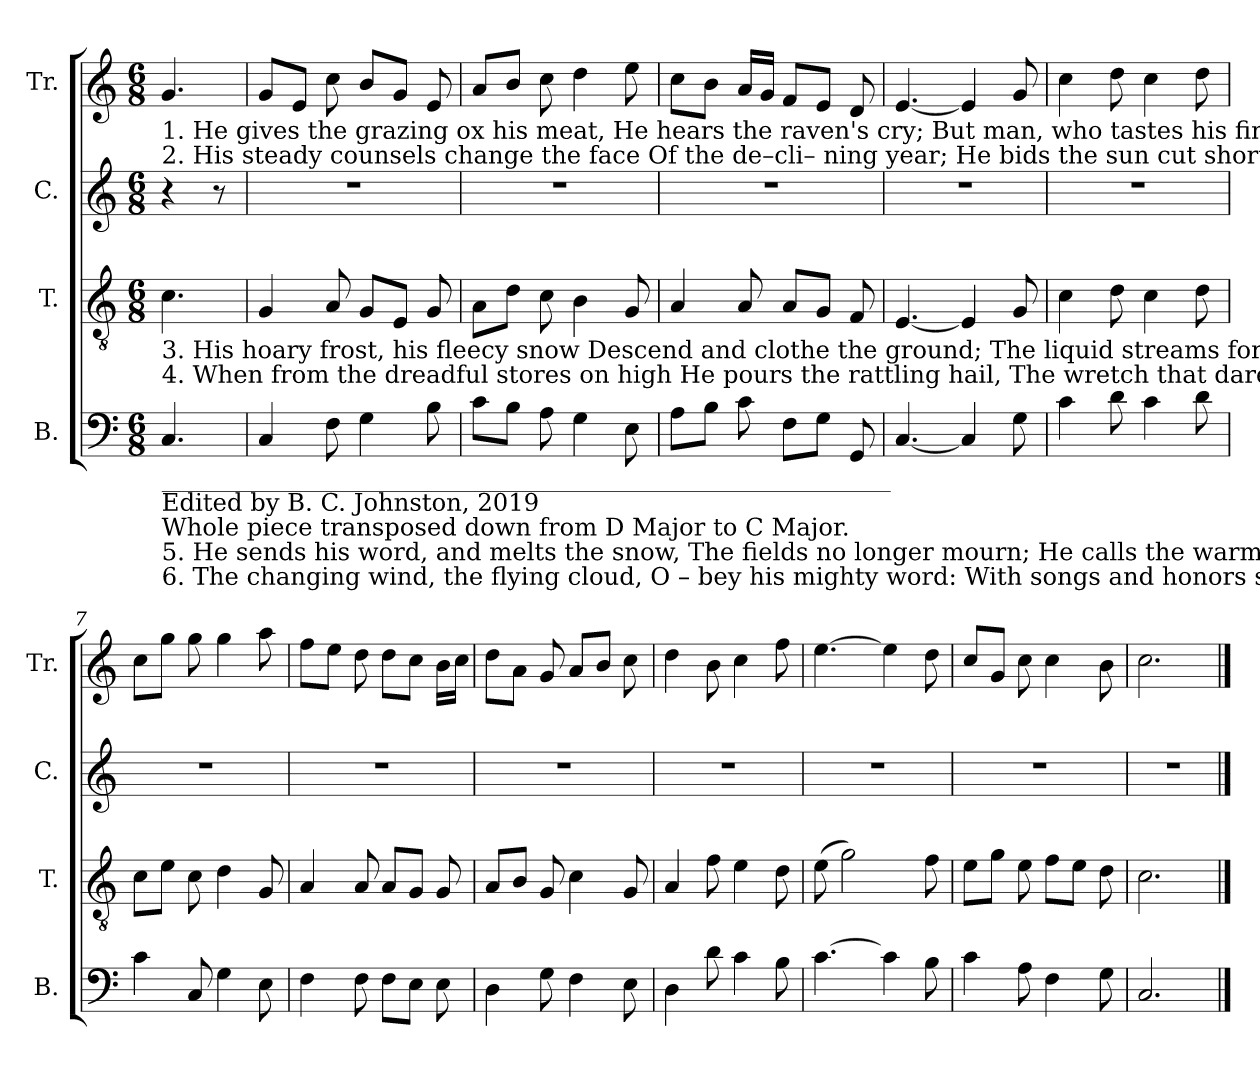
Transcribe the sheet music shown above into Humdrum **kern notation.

**kern	**kern	**kern	**kern
*part4	*part3	*part2	*part1
*staff4	*staff3	*staff2	*staff1
*I"B.	*I"T.	*I"C.	*I"Tr.
*I'B.	*I'T.	*I'C.	*I'Tr.
*clefF4	*clefGv2	*clefG2	*clefG2
*k[]	*k[]	*k[]	*k[]
*M6/8	*M6/8	*M6/8	*M6/8
*MM90	*MM90	*MM90	*MM90
=1	=1	=1	=1
!	!	!	!LO:TX:b:t=1. He    gives   the  grazing     ox  his meat,   He   hears  the    raven's       cry;    But man, who tastes his finest wheat,  But man, who tastes his finest wheat, Should raise his honors high, Should raise his  honors high.
!	!	!	!LO:TX:b:t=2. His  steady   counsels change the  face     Of     the      de–cli– ning   year;     He  bids  the sun cut  short  his  race,  He  bids  the  sun   cut    short   his  race,  And  wintry  days  appear,     And  wintry  days  ap – pear.
!	!LO:TX:b:t=3. His    hoary    frost,   his       fleecy  snow  Descend     and  clothe the  ground;  The liquid streams forbear    to  flow, The   liquid   streams  forbear  to  flow,    In    i – cy fetters bound,    In    i   –   cy  fetters  bound.	!	!
!	!LO:TX:b:t=4. When from the  dreadful  stores on high  He   pours   the    rattling       hail,    The  wretch that dares this God defy, The wretch that dares this God  de –fy   Shall find his courage fail, Shall find  his courage  fail.	!	!
!LO:TX:b:t=____________________________________________________________	!	!	!
!LO:TX:b:t=Edited by B. C. Johnston, 2019	!	!	!
!LO:TX:b:t=Whole piece transposed down from D Major to C Major.	!	!	!
!LO:TX:b:t=5. He sends his word, and  melts  the snow,  The fields no   longer      mourn;  He  calls the warmer gales  to blow,  He calls  the warmer     gales   to  blow,   And  bids trhe spring return, And bids the spring return.	!	!	!
!LO:TX:b:t=6. The  changing   wind,  the  flying   cloud,   O  – bey   his   mighty    word&colon; With songs and honors sounding loud, With songs and  honors sounding loud, Praise ye the sovereign Lord, Praise ye rhe sovereign Lord.	!	!	!
4.C!/	4.c!\	4r	4.g!/
.	.	8r	.
=2	=2	=2	=2
4C!/	4G!/	2.r	8g!/L
.	.	.	8e!/J
8F!\	8A!/	.	8cc!\
4G!\	8G!/L	.	8b!/L
.	8E!/J	.	8g!/J
8B!\	8G!/	.	8e!/
=3	=3	=3	=3
8c!\L	8A!\L	2.r	8a!/L
8B!\J	8d!\J	.	8b!/J
8A!\	8c!\	.	8cc!\
4G!\	4B!\	.	4dd!\
8E!\	8G!/	.	8ee!\
=4	=4	=4	=4
8A!\L	4A!/	2.r	8cc!\L
8B!\J	.	.	8b!\J
8c!\	8A!/	.	16a!/LL
.	.	.	16g!/JJ
8F!\L	8A!/L	.	8f!/L
8G!\J	8G!/J	.	8e!/J
8GG!/	8F!/	.	8d!/
=5	=5	=5	=5
[4.C!/	[4.E!/	2.r	[4.e!/
4C!/]	4E!/]	.	4e!/]
8G!\	8G!/	.	8g!/
=6	=6	=6	=6
4c!\	4c!\	2.r	4cc!\
8d!\	8d!\	.	8dd!\
4c!\	4c!\	.	4cc!\
8d!\	8d!\	.	8dd!\
=7	=7	=7	=7
4c!\	8c!\L	2.r	8cc!\L
.	8e!\J	.	8gg!\J
8C!/	8c!\	.	8gg!\
4G!\	4d!\	.	4gg!\
8E!\	8G!/	.	8aa!\
=8	=8	=8	=8
4F!\	4A!/	2.r	8ff!\L
.	.	.	8ee!\J
8F!\	8A!/	.	8dd!\
8F!\L	8A!/L	.	8dd!\L
8E!\J	8G!/J	.	8cc!\J
8E!\	8G!/	.	16b!\LL
.	.	.	16cc!\JJ
=9	=9	=9	=9
4D!\	8A!/L	2.r	8dd!\L
.	8B!/J	.	8a!\J
8G!\	8G!/	.	8g!/
4F!\	4c!\	.	8a!/L
.	.	.	8b!/J
8E!\	8G!/	.	8cc!\
=10	=10	=10	=10
4D!\	4A!/	2.r	4dd!\
8d!\	8f!\	.	8b!\
4c!\	4e!\	.	4cc!\
8B!\	8d!\	.	8ff!\
=11	=11	=11	=11
[4.c!\	(>8e!\	2.r	[4.ee!\
.	2g!\)	.	.
4c!\]	.	.	4ee!\]
8B!\	8f!\	.	8dd!\
=12	=12	=12	=12
4c!\	8e!\L	2.r	8cc!/L
.	8g!\J	.	8g!/J
8A!\	8e!\	.	8cc!\
4F!\	8f!\L	.	4cc!\
.	8e!\J	.	.
8G!\	8d!\	.	8b!\
=13	=13	=13	=13
2.C!/	2.c!\	2.r	2.cc!\
==	==	==	==
*-	*-	*-	*-
